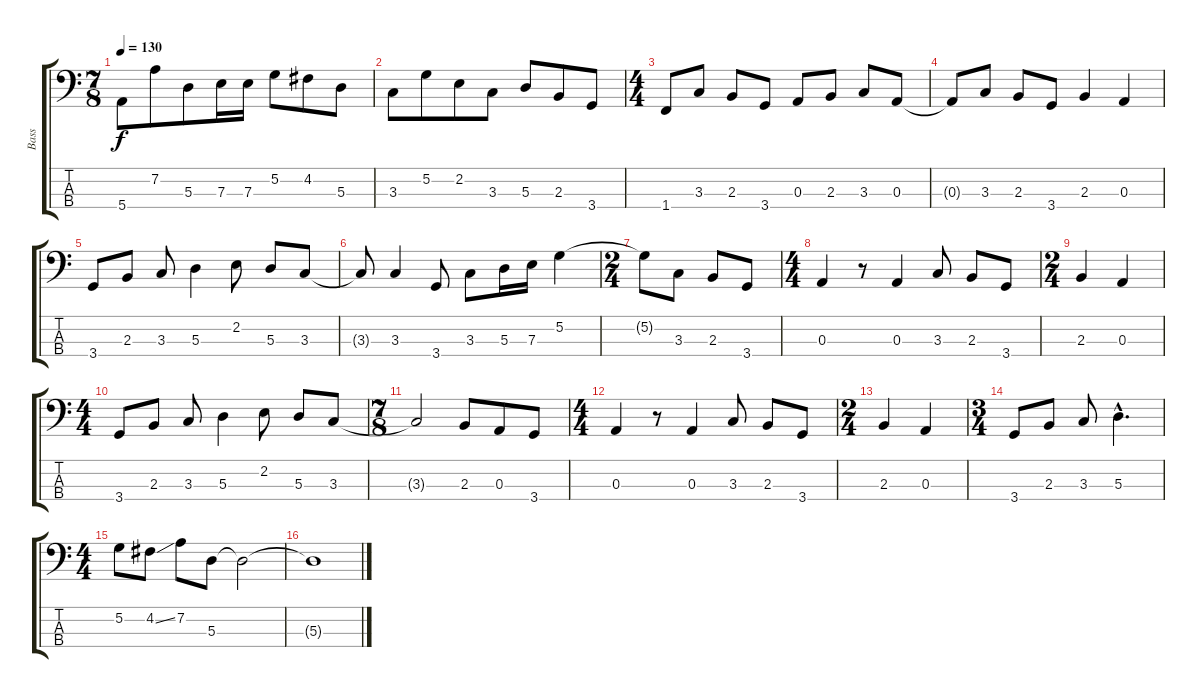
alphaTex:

\track ("Bass" "Bass") {instrument electricbassfinger}
\staff {score tabs}
\tuning (G2 D2 A1 E1) {hide}
\ts (7 8)
\tempo 130
\clef f4
\ks c
5.4.8{dy f} 7.2.8 5.3.8 7.3.16 7.3.16 5.2.8 4.2.8 5.3.8 |
3.3.8 5.2.8 2.2.8 3.3.8 5.3.8 2.3.8 3.4.8 |
\ts (4 4)
1.4.8 3.3.8 2.3.8 3.4.8 0.3.8 2.3.8 3.3.8 0.3.8 |
0.3{t}.8 3.3.8 2.3.8 3.4.8 2.3.4 0.3.4 |
3.4.8 2.3.8 3.3.8 5.3.4 2.2.8 5.3.8 3.3.8 |
3.3{t}.8 3.3.4 3.4.8 3.3.8 5.3.16 7.3.16 5.2.4 |
\ts (2 4)
5.2{t}.8 3.3.8 2.3.8 3.4.8 |
\ts (4 4)
0.3.4 r.8 0.3.4 3.3.8 2.3.8 3.4.8 |
\ts (2 4)
2.3.4 0.3.4 |
\ts (4 4)
3.4.8 2.3.8 3.3.8 5.3.4 2.2.8 5.3.8 3.3.8 |
\ts (7 8)
3.3{t}.2 2.3.8 0.3.8 3.4.8 |
\ts (4 4)
0.3.4 r.8 0.3.4 3.3.8 2.3.8 3.4.8 |
\ts (2 4)
2.3.4 0.3.4 |
\ts (3 4)
3.4.8 2.3.8 3.3.8 5.3{hac}.4{d} |
\ts (4 4)
5.2.8 4.2{ss}.8 7.2.8 5.3.8 5.3{t}.2 |
5.3{t}.1
